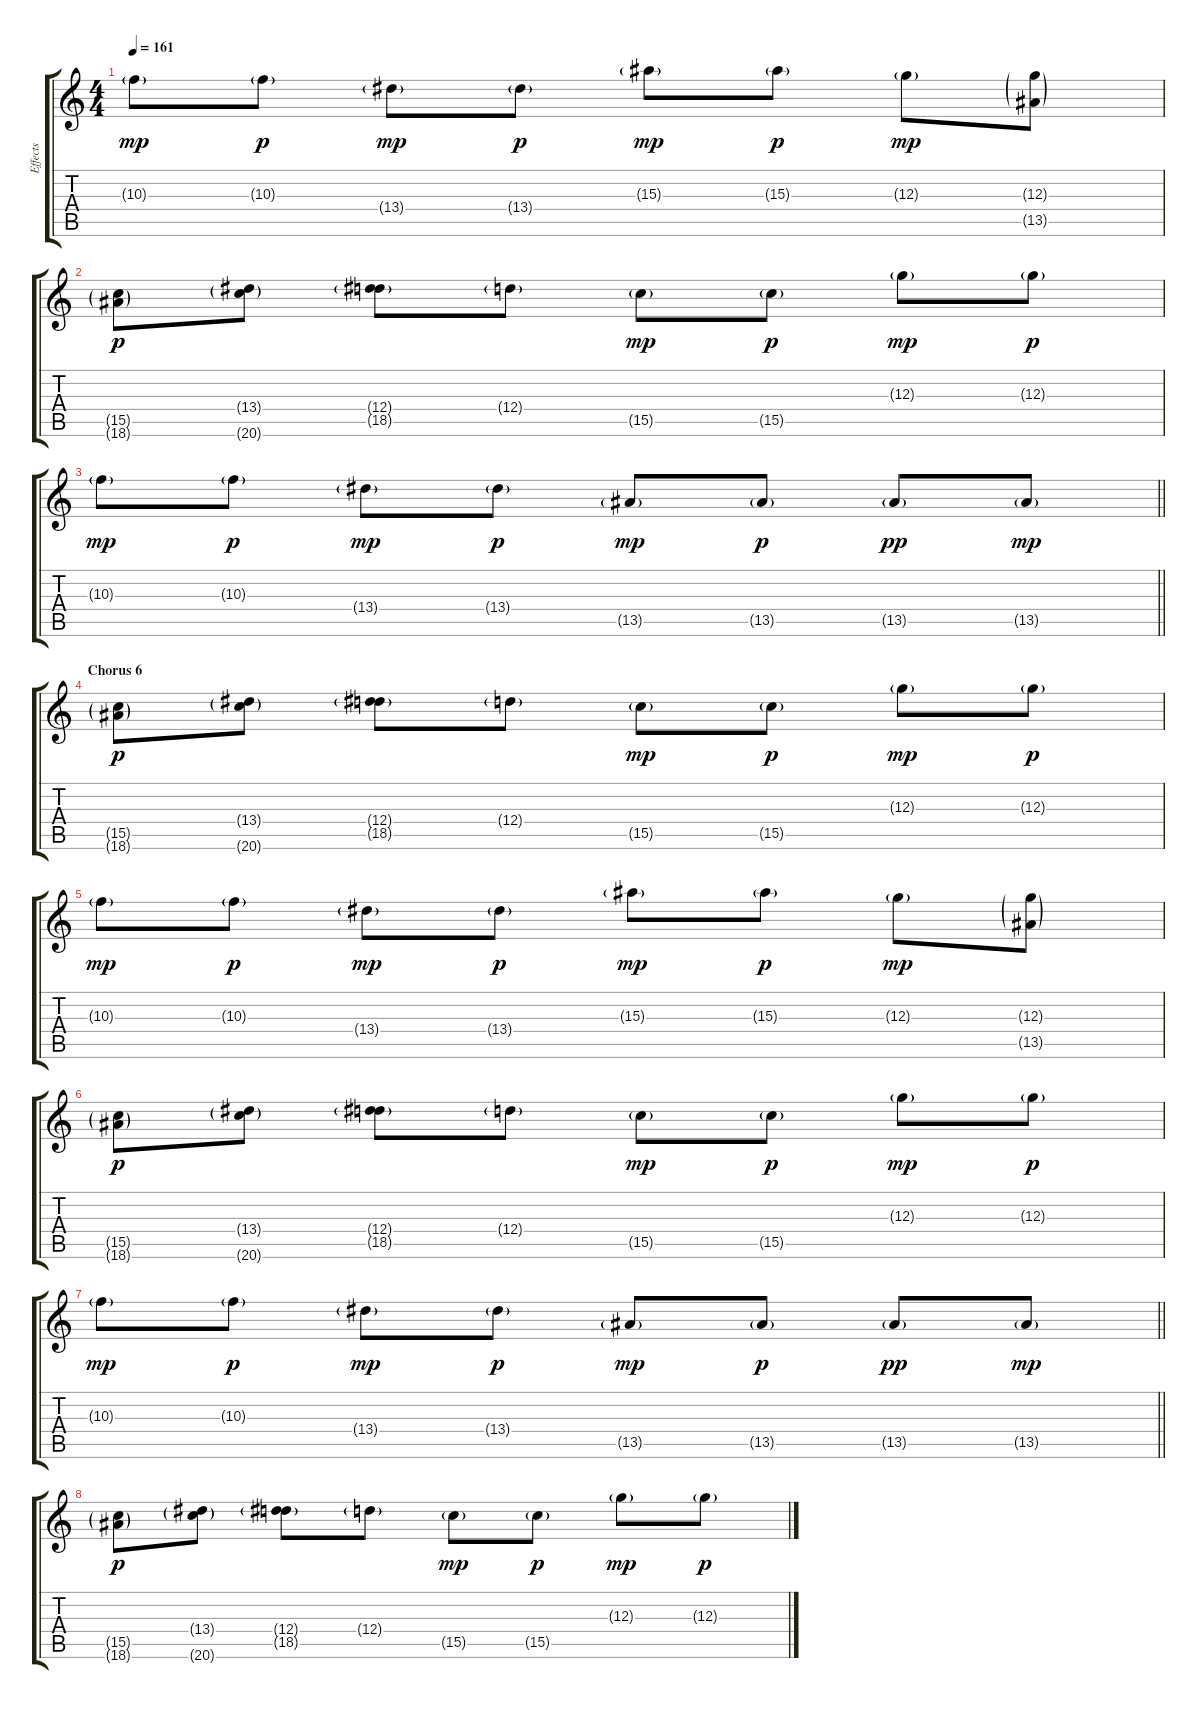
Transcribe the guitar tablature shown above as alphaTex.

\track ("Effects" "Effects") {instrument overdrivenguitar}
\staff {score tabs}
\tuning (E4 B3 G3 D3 A2 E2) {hide}
\ts (4 4)
\tempo 161
\clef g2
\ks c
10.3{g}.8{dy mp} 10.3{g}.8{dy p} 13.4{g}.8{dy mp} 13.4{g}.8{dy p} 15.3{g}.8{dy mp} 15.3{g}.8{dy p} 12.3{g}.8{dy mp} (12.3{g} 13.5{g}).8 |
(15.5{g} 18.6{g}).8{dy p} (13.4{g} 20.6{g}).8 (12.4{g} 18.5{g}).8 12.4{g}.8 15.5{g}.8{dy mp} 15.5{g}.8{dy p} 12.3{g}.8{dy mp} 12.3{g}.8{dy p} |
\barLineRight lightlight
10.3{g}.8{dy mp} 10.3{g}.8{dy p} 13.4{g}.8{dy mp} 13.4{g}.8{dy p} 13.5{g}.8{dy mp} 13.5{g}.8{dy p} 13.5{g}.8{dy pp} 13.5{g}.8{dy mp} |
\section ("" "Chorus 6")
(15.5{g} 18.6{g}).8{dy p} (13.4{g} 20.6{g}).8 (12.4{g} 18.5{g}).8 12.4{g}.8 15.5{g}.8{dy mp} 15.5{g}.8{dy p} 12.3{g}.8{dy mp} 12.3{g}.8{dy p} |
10.3{g}.8{dy mp} 10.3{g}.8{dy p} 13.4{g}.8{dy mp} 13.4{g}.8{dy p} 15.3{g}.8{dy mp} 15.3{g}.8{dy p} 12.3{g}.8{dy mp} (12.3{g} 13.5{g}).8 |
(15.5{g} 18.6{g}).8{dy p} (13.4{g} 20.6{g}).8 (12.4{g} 18.5{g}).8 12.4{g}.8 15.5{g}.8{dy mp} 15.5{g}.8{dy p} 12.3{g}.8{dy mp} 12.3{g}.8{dy p} |
\barLineRight lightlight
10.3{g}.8{dy mp} 10.3{g}.8{dy p} 13.4{g}.8{dy mp} 13.4{g}.8{dy p} 13.5{g}.8{dy mp} 13.5{g}.8{dy p} 13.5{g}.8{dy pp} 13.5{g}.8{dy mp} |
(15.5{g} 18.6{g}).8{dy p} (13.4{g} 20.6{g}).8 (12.4{g} 18.5{g}).8 12.4{g}.8 15.5{g}.8{dy mp} 15.5{g}.8{dy p} 12.3{g}.8{dy mp} 12.3{g}.8{dy p}
